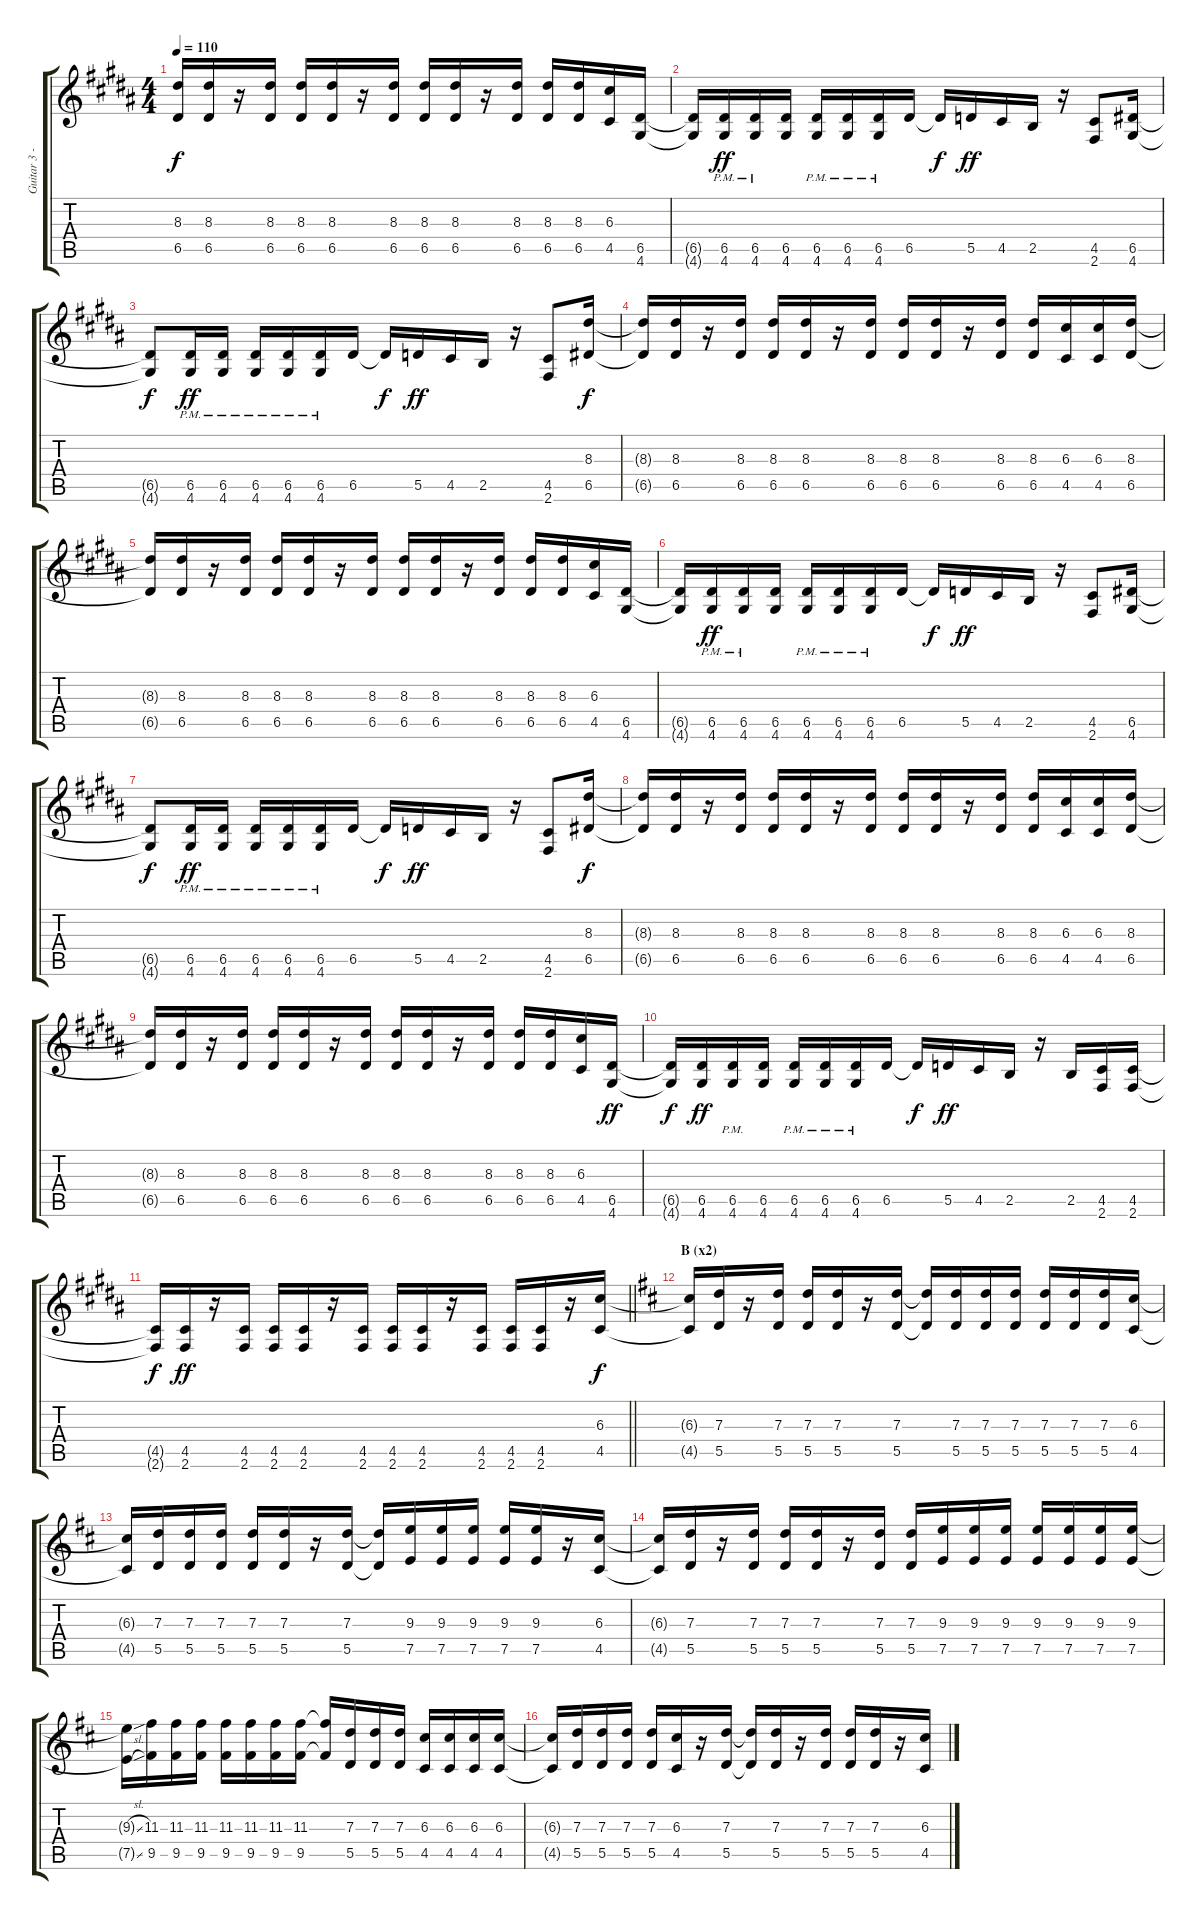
\track ("Guitar 3 - Uruha" "Guitar 3 -") {instrument distortionguitar}
\staff {score tabs}
\tuning (E4 B3 G3 D3 A2 E2) {hide}
\ts (4 4)
\tempo 110
\clef g2
\ks b
(8.3{t} 6.5{t}).16{dy f} (8.3 6.5).16 r.16 (8.3 6.5).16 (8.3 6.5).16 (8.3 6.5).16 r.16 (8.3 6.5).16 (8.3 6.5).16 (8.3 6.5).16 r.16 (8.3 6.5).16 (8.3 6.5).16 (8.3 6.5).16 (6.3 4.5).16 (6.5 4.6).16 |
(6.5{t} 4.6{t}).16 (6.5{pm} 4.6{pm}).16{dy ff} (6.5{pm} 4.6{pm}).16 (6.5 4.6).16 (6.5{pm} 4.6{pm}).16 (6.5{pm} 4.6{pm}).16 (6.5{pm} 4.6{pm}).16 6.5.16 6.5{t}.16{dy f} 5.5.16{dy ff} 4.5.16 2.5.16 r.16 (4.5 2.6).8 (6.5 4.6).16 |
(6.5{t} 4.6{t}).8{dy f} (6.5{pm} 4.6{pm}).16{dy ff} (6.5{pm} 4.6{pm}).16 (6.5{pm} 4.6{pm}).16 (6.5{pm} 4.6{pm}).16 (6.5{pm} 4.6{pm}).16 6.5.16 6.5{t}.16{dy f} 5.5.16{dy ff} 4.5.16 2.5.16 r.16 (4.5 2.6).8 (8.3 6.5).16{dy f} |
(8.3{t} 6.5{t}).16 (8.3 6.5).16 r.16 (8.3 6.5).16 (8.3 6.5).16 (8.3 6.5).16 r.16 (8.3 6.5).16 (8.3 6.5).16 (8.3 6.5).16 r.16 (8.3 6.5).16 (8.3 6.5).16 (6.3 4.5).16 (6.3 4.5).16 (8.3 6.5).16 |
(8.3{t} 6.5{t}).16 (8.3 6.5).16 r.16 (8.3 6.5).16 (8.3 6.5).16 (8.3 6.5).16 r.16 (8.3 6.5).16 (8.3 6.5).16 (8.3 6.5).16 r.16 (8.3 6.5).16 (8.3 6.5).16 (8.3 6.5).16 (6.3 4.5).16 (6.5 4.6).16 |
(6.5{t} 4.6{t}).16 (6.5{pm} 4.6{pm}).16{dy ff} (6.5{pm} 4.6{pm}).16 (6.5 4.6).16 (6.5{pm} 4.6{pm}).16 (6.5{pm} 4.6{pm}).16 (6.5{pm} 4.6{pm}).16 6.5.16 6.5{t}.16{dy f} 5.5.16{dy ff} 4.5.16 2.5.16 r.16 (4.5 2.6).8 (6.5 4.6).16 |
(6.5{t} 4.6{t}).8{dy f} (6.5{pm} 4.6{pm}).16{dy ff} (6.5{pm} 4.6{pm}).16 (6.5{pm} 4.6{pm}).16 (6.5{pm} 4.6{pm}).16 (6.5{pm} 4.6{pm}).16 6.5.16 6.5{t}.16{dy f} 5.5.16{dy ff} 4.5.16 2.5.16 r.16 (4.5 2.6).8 (8.3 6.5).16{dy f} |
(8.3{t} 6.5{t}).16 (8.3 6.5).16 r.16 (8.3 6.5).16 (8.3 6.5).16 (8.3 6.5).16 r.16 (8.3 6.5).16 (8.3 6.5).16 (8.3 6.5).16 r.16 (8.3 6.5).16 (8.3 6.5).16 (6.3 4.5).16 (6.3 4.5).16 (8.3 6.5).16 |
(8.3{t} 6.5{t}).16 (8.3 6.5).16 r.16 (8.3 6.5).16 (8.3 6.5).16 (8.3 6.5).16 r.16 (8.3 6.5).16 (8.3 6.5).16 (8.3 6.5).16 r.16 (8.3 6.5).16 (8.3 6.5).16 (8.3 6.5).16 (6.3 4.5).16 (6.5 4.6).16{dy ff} |
(6.5{t} 4.6{t}).16{dy f} (6.5 4.6).16{dy ff} (6.5{pm} 4.6{pm}).16 (6.5 4.6).16 (6.5{pm} 4.6{pm}).16 (6.5{pm} 4.6{pm}).16 (6.5{pm} 4.6{pm}).16 6.5.16 6.5{t}.16{dy f} 5.5.16{dy ff} 4.5.16 2.5.16 r.16 2.5.16 (4.5 2.6).16 (4.5 2.6).16 |
\barLineRight lightlight
(4.5{t} 2.6{t}).16{dy f} (4.5 2.6).16{dy ff} r.16 (4.5 2.6).16 (4.5 2.6).16 (4.5 2.6).16 r.16 (4.5 2.6).16 (4.5 2.6).16 (4.5 2.6).16 r.16 (4.5 2.6).16 (4.5 2.6).16 (4.5 2.6).16 r.16 (6.3 4.5).16{dy f} |
\section ("" "B (x2)")
\ks d
(6.3{t} 4.5{t}).16 (7.3 5.5).16 r.16 (7.3 5.5).16 (7.3 5.5).16 (7.3 5.5).16 r.16 (7.3 5.5).16 (7.3{t} 5.5{t}).16 (7.3 5.5).16 (7.3 5.5).16 (7.3 5.5).16 (7.3 5.5).16 (7.3 5.5).16 (7.3 5.5).16 (6.3 4.5).16 |
(6.3{t} 4.5{t}).16 (7.3 5.5).16 (7.3 5.5).16 (7.3 5.5).16 (7.3 5.5).16 (7.3 5.5).16 r.16 (7.3 5.5).16 (7.3{t} 5.5{t}).16 (9.3 7.5).16 (9.3 7.5).16 (9.3 7.5).16 (9.3 7.5).16 (9.3 7.5).16 r.16 (6.3 4.5).16 |
(6.3{t} 4.5{t}).16 (7.3 5.5).16 r.16 (7.3 5.5).16 (7.3 5.5).16 (7.3 5.5).16 r.16 (7.3 5.5).16 (7.3 5.5).16 (9.3 7.5).16 (9.3 7.5).16 (9.3 7.5).16 (9.3 7.5).16 (9.3 7.5).16 (9.3 7.5).16 (9.3 7.5).16 |
(9.3{sl t} 7.5{sl t}).16 (11.3 9.5).16 (11.3 9.5).16 (11.3 9.5).16 (11.3 9.5).16 (11.3 9.5).16 (11.3 9.5).16 (11.3 9.5).16 (11.3{t} 9.5{t}).16 (7.3 5.5).16 (7.3 5.5).16 (7.3 5.5).16 (6.3 4.5).16 (6.3 4.5).16 (6.3 4.5).16 (6.3 4.5).16 |
(6.3{t} 4.5{t}).16 (7.3 5.5).16 (7.3 5.5).16 (7.3 5.5).16 (7.3 5.5).16 (6.3 4.5).16 r.16 (7.3 5.5).16 (7.3{t} 5.5{t}).16 (7.3 5.5).16 r.16 (7.3 5.5).16 (7.3 5.5).16 (7.3 5.5).16 r.16 (6.3 4.5).16
